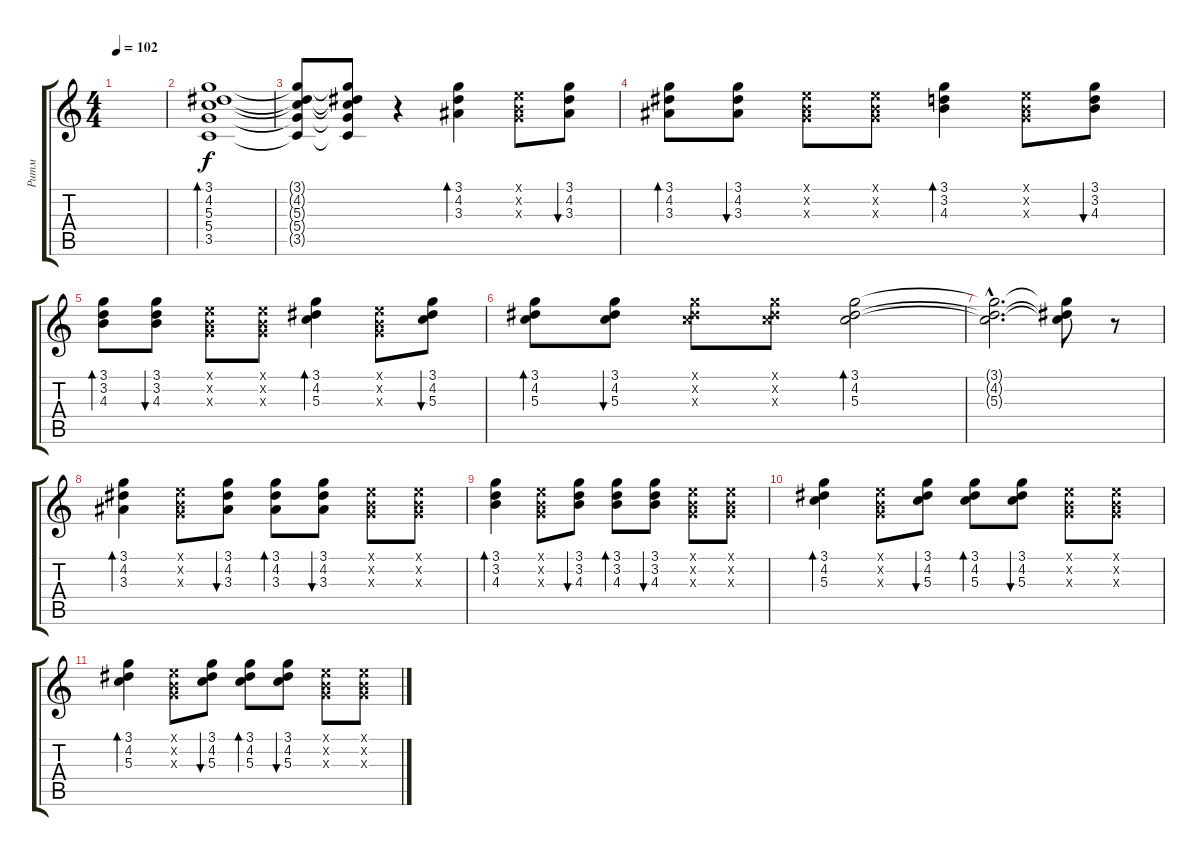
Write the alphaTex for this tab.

\track ("Ритм" "Ритм") {instrument acousticguitarsteel}
\staff {score tabs}
\tuning (E4 B3 G3 D3 A2 E2) {hide}
\ts (4 4)
\tempo 102
\clef g2
\ks c
|
(3.1 4.2 5.3 5.4 3.5).1{bd 60} |
(3.1{t} 4.2{t} 5.3{t} 5.4{t} 3.5{t}).8 (3.1{t} 4.2{t} 5.3{t} 5.4{t} 3.5{t}).8 r.4 (3.1 4.2 3.3).4{bd 60} (0.1{x} 0.2{x} 0.3{x}).8 (3.1 4.2 3.3).8{bu 60} |
(3.1 4.2 3.3).8{bd 60} (3.1 4.2 3.3).8{bu 60} (0.1{x} 0.2{x} 0.3{x}).8 (0.1{x} 0.2{x} 0.3{x}).8 (3.1 3.2 4.3).4{bd 60} (0.1{x} 0.2{x} 0.3{x}).8 (3.1 3.2 4.3).8{bu 60} |
(3.1 3.2 4.3).8{bd 60} (3.1 3.2 4.3).8{bu 60} (0.1{x} 0.2{x} 0.3{x}).8 (0.1{x} 0.2{x} 0.3{x}).8 (3.1 4.2 5.3).4{bd 60} (0.1{x} 0.2{x} 0.3{x}).8 (3.1 4.2 5.3).8{bu 60} |
(3.1 4.2 5.3).8{bd 60} (3.1 4.2 5.3).8{bu 60} (3.1{x} 4.2{x} 5.3{x}).8 (3.1{x} 4.2{x} 5.3{x}).8 (3.1 4.2 5.3).2{bd 60} |
(3.1{hac t} 4.2{hac t} 5.3{hac t}).2{d} (3.1{t} 4.2{t} 5.3{t}).8 r.8 |
(3.1 4.2 3.3).4{bd 60} (0.1{x} 0.2{x} 0.3{x}).8 (3.1 4.2 3.3).8{bu 60} (3.1 4.2 3.3).8{bd 60} (3.1 4.2 3.3).8{bu 60} (0.1{x} 0.2{x} 0.3{x}).8 (0.1{x} 0.2{x} 0.3{x}).8 |
(3.1 3.2 4.3).4{bd 60} (0.1{x} 0.2{x} 0.3{x}).8 (3.1 3.2 4.3).8{bu 60} (3.1 3.2 4.3).8{bd 60} (3.1 3.2 4.3).8{bu 60} (0.1{x} 0.2{x} 0.3{x}).8 (0.1{x} 0.2{x} 0.3{x}).8 |
(3.1 4.2 5.3).4{bd 60} (0.1{x} 0.2{x} 0.3{x}).8 (3.1 4.2 5.3).8{bu 60} (3.1 4.2 5.3).8{bd 60} (3.1 4.2 5.3).8{bu 60} (0.1{x} 0.2{x} 0.3{x}).8 (0.1{x} 0.2{x} 0.3{x}).8 |
(3.1 4.2 5.3).4{bd 60} (0.1{x} 0.2{x} 0.3{x}).8 (3.1 4.2 5.3).8{bu 60} (3.1 4.2 5.3).8{bd 60} (3.1 4.2 5.3).8{bu 60} (0.1{x} 0.2{x} 0.3{x}).8 (0.1{x} 0.2{x} 0.3{x}).8
